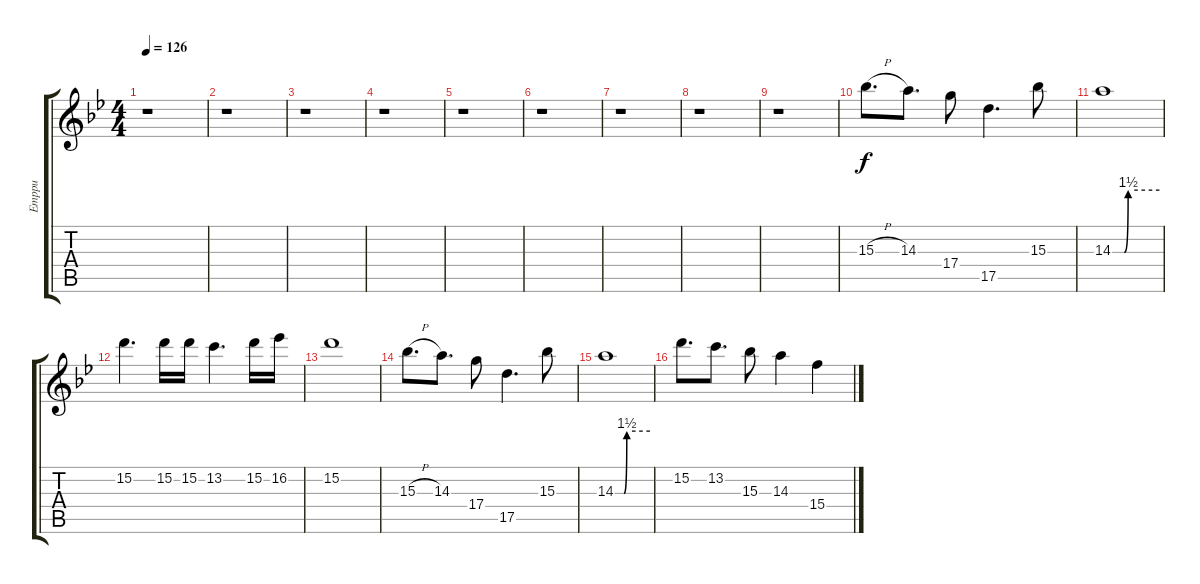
\track ("Emppu" "Emppu") {instrument distortionguitar}
\staff {score tabs}
\tuning (E4 B3 G3 D3 A2 E2) {hide}
\ts (4 4)
\tempo 126
\clef g2
\ks gminor
r.1{dy f} |
r.1 |
r.1 |
r.1 |
r.1 |
r.1 |
r.1 |
r.1 |
r.1 |
15.3{h}.8{d} 14.3.8{d} 17.4.8 17.5.4{d} 15.3.8 |
14.3{be (custom 0 0 15 0 20 6 60 6)}.1 |
15.2.4{d} 15.2.16 15.2.16 13.2.4{d} 15.2.16 16.2.16 |
15.2.1 |
15.3{h}.8{d} 14.3.8{d} 17.4.8 17.5.4{d} 15.3.8 |
14.3{be (custom 0 0 15 0 20 6 60 6)}.1 |
15.2.8{d} 13.2.8{d} 15.3.8 14.3.4 15.4.4
